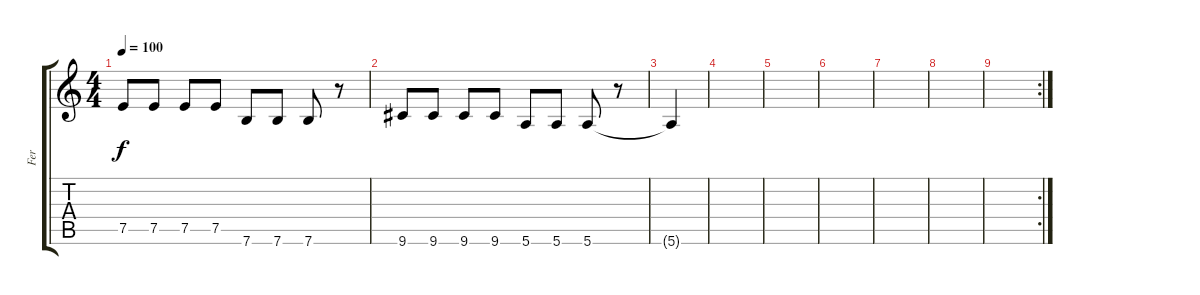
\track ("Fer" "Fer") {instrument distortionguitar}
\staff {score tabs}
\tuning (E4 B3 G3 D3 A2 E2) {hide}
\ts (4 4)
\tempo 100
\clef g2
\ks c
7.5.8{dy f} 7.5.8 7.5.8 7.5.8 7.6.8 7.6.8 7.6.8 r.8 |
9.6.8 9.6.8 9.6.8 9.6.8 5.6.8 5.6.8 5.6.8 r.8 |
5.6{t}.4 |
|
|
|
|
|
\rc 2
